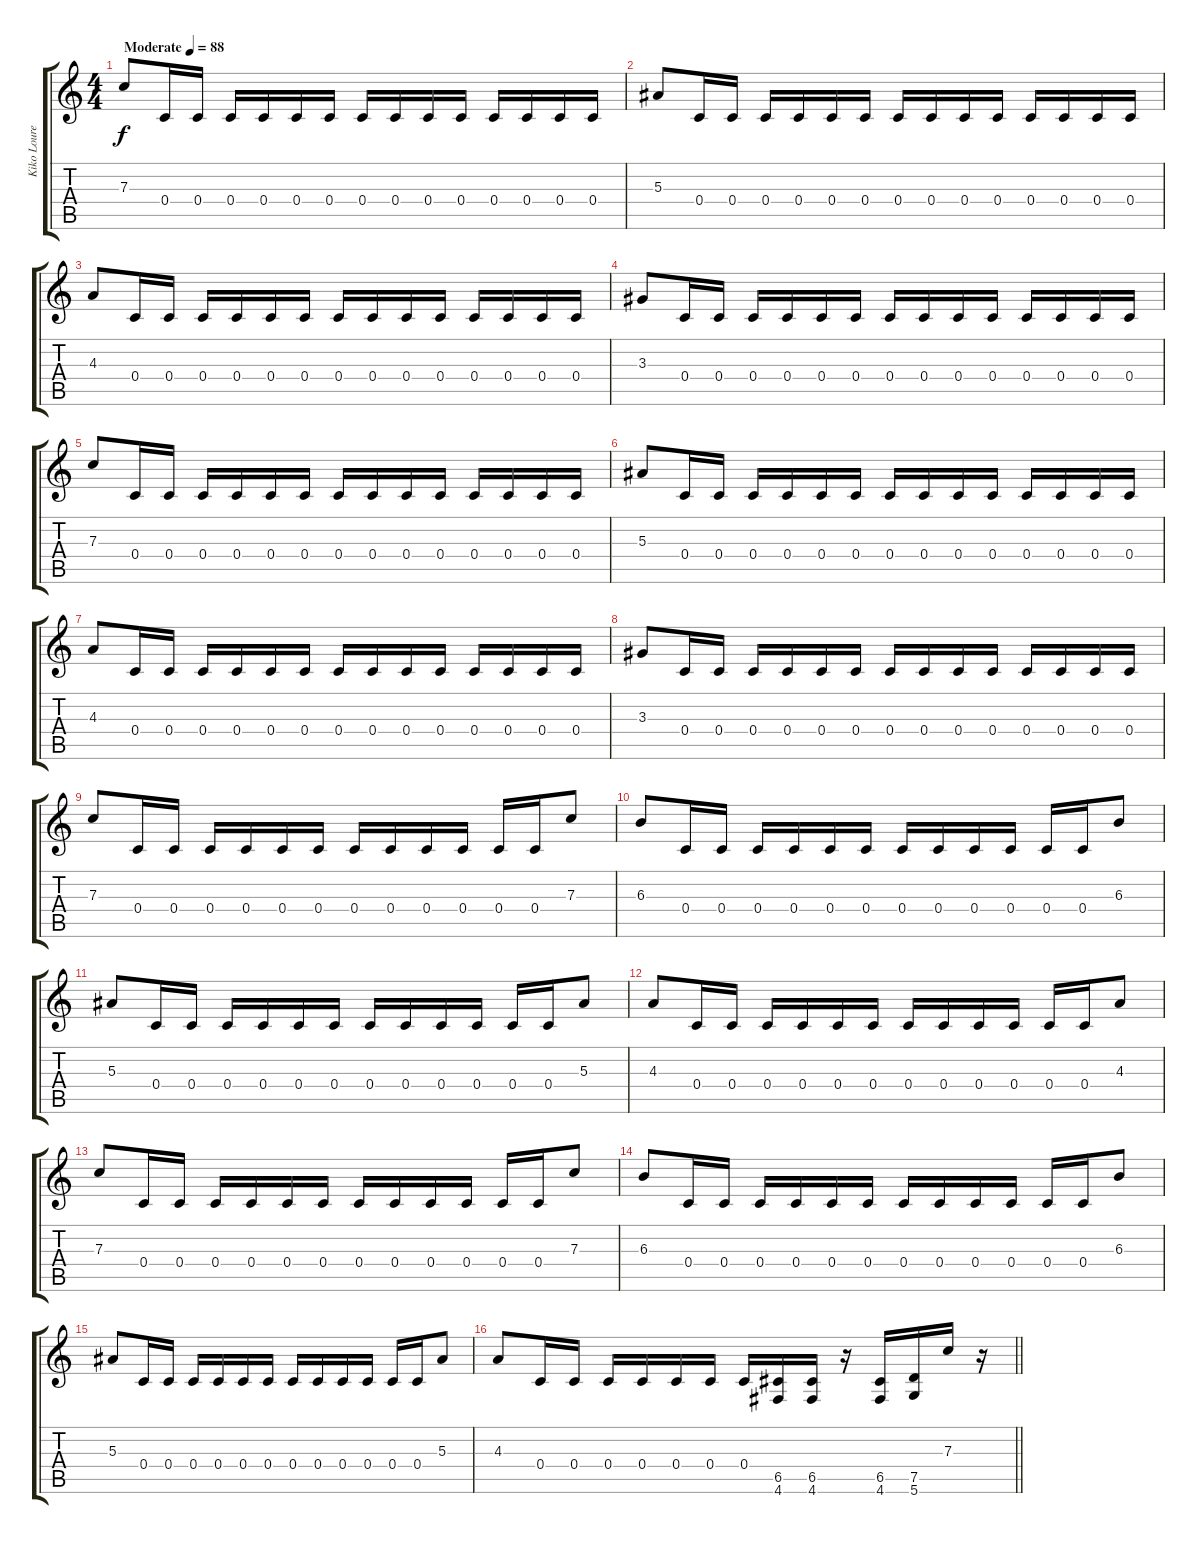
\track ("Kiko Loureiro" "Kiko Loure") {instrument distortionguitar}
\staff {score tabs}
\tuning (D4 A3 F3 C3 G2 D2) {hide}
\ts (4 4)
\tempo (88 "Moderate")
\clef g2
\ks c
7.3.8{dy f instrument distortionguitar} 0.4.16 0.4.16 0.4.16 0.4.16 0.4.16 0.4.16 0.4.16 0.4.16 0.4.16 0.4.16 0.4.16 0.4.16 0.4.16 0.4.16 |
5.3.8 0.4.16 0.4.16 0.4.16 0.4.16 0.4.16 0.4.16 0.4.16 0.4.16 0.4.16 0.4.16 0.4.16 0.4.16 0.4.16 0.4.16 |
4.3.8 0.4.16 0.4.16 0.4.16 0.4.16 0.4.16 0.4.16 0.4.16 0.4.16 0.4.16 0.4.16 0.4.16 0.4.16 0.4.16 0.4.16 |
3.3.8 0.4.16 0.4.16 0.4.16 0.4.16 0.4.16 0.4.16 0.4.16 0.4.16 0.4.16 0.4.16 0.4.16 0.4.16 0.4.16 0.4.16 |
7.3.8 0.4.16 0.4.16 0.4.16 0.4.16 0.4.16 0.4.16 0.4.16 0.4.16 0.4.16 0.4.16 0.4.16 0.4.16 0.4.16 0.4.16 |
5.3.8 0.4.16 0.4.16 0.4.16 0.4.16 0.4.16 0.4.16 0.4.16 0.4.16 0.4.16 0.4.16 0.4.16 0.4.16 0.4.16 0.4.16 |
4.3.8 0.4.16 0.4.16 0.4.16 0.4.16 0.4.16 0.4.16 0.4.16 0.4.16 0.4.16 0.4.16 0.4.16 0.4.16 0.4.16 0.4.16 |
3.3.8 0.4.16 0.4.16 0.4.16 0.4.16 0.4.16 0.4.16 0.4.16 0.4.16 0.4.16 0.4.16 0.4.16 0.4.16 0.4.16 0.4.16 |
7.3.8 0.4.16 0.4.16 0.4.16 0.4.16 0.4.16 0.4.16 0.4.16 0.4.16 0.4.16 0.4.16 0.4.16 0.4.16 7.3.8 |
6.3.8 0.4.16 0.4.16 0.4.16 0.4.16 0.4.16 0.4.16 0.4.16 0.4.16 0.4.16 0.4.16 0.4.16 0.4.16 6.3.8 |
5.3.8 0.4.16 0.4.16 0.4.16 0.4.16 0.4.16 0.4.16 0.4.16 0.4.16 0.4.16 0.4.16 0.4.16 0.4.16 5.3.8 |
4.3.8 0.4.16 0.4.16 0.4.16 0.4.16 0.4.16 0.4.16 0.4.16 0.4.16 0.4.16 0.4.16 0.4.16 0.4.16 4.3.8 |
7.3.8 0.4.16 0.4.16 0.4.16 0.4.16 0.4.16 0.4.16 0.4.16 0.4.16 0.4.16 0.4.16 0.4.16 0.4.16 7.3.8 |
6.3.8 0.4.16 0.4.16 0.4.16 0.4.16 0.4.16 0.4.16 0.4.16 0.4.16 0.4.16 0.4.16 0.4.16 0.4.16 6.3.8 |
5.3.8 0.4.16 0.4.16 0.4.16 0.4.16 0.4.16 0.4.16 0.4.16 0.4.16 0.4.16 0.4.16 0.4.16 0.4.16 5.3.8 |
\barLineRight lightlight
4.3.8 0.4.16 0.4.16 0.4.16 0.4.16 0.4.16 0.4.16 0.4.16 (6.5 4.6).16 (6.5 4.6).16 r.16 (6.5 4.6).16 (7.5 5.6).16 7.3.16 r.16
